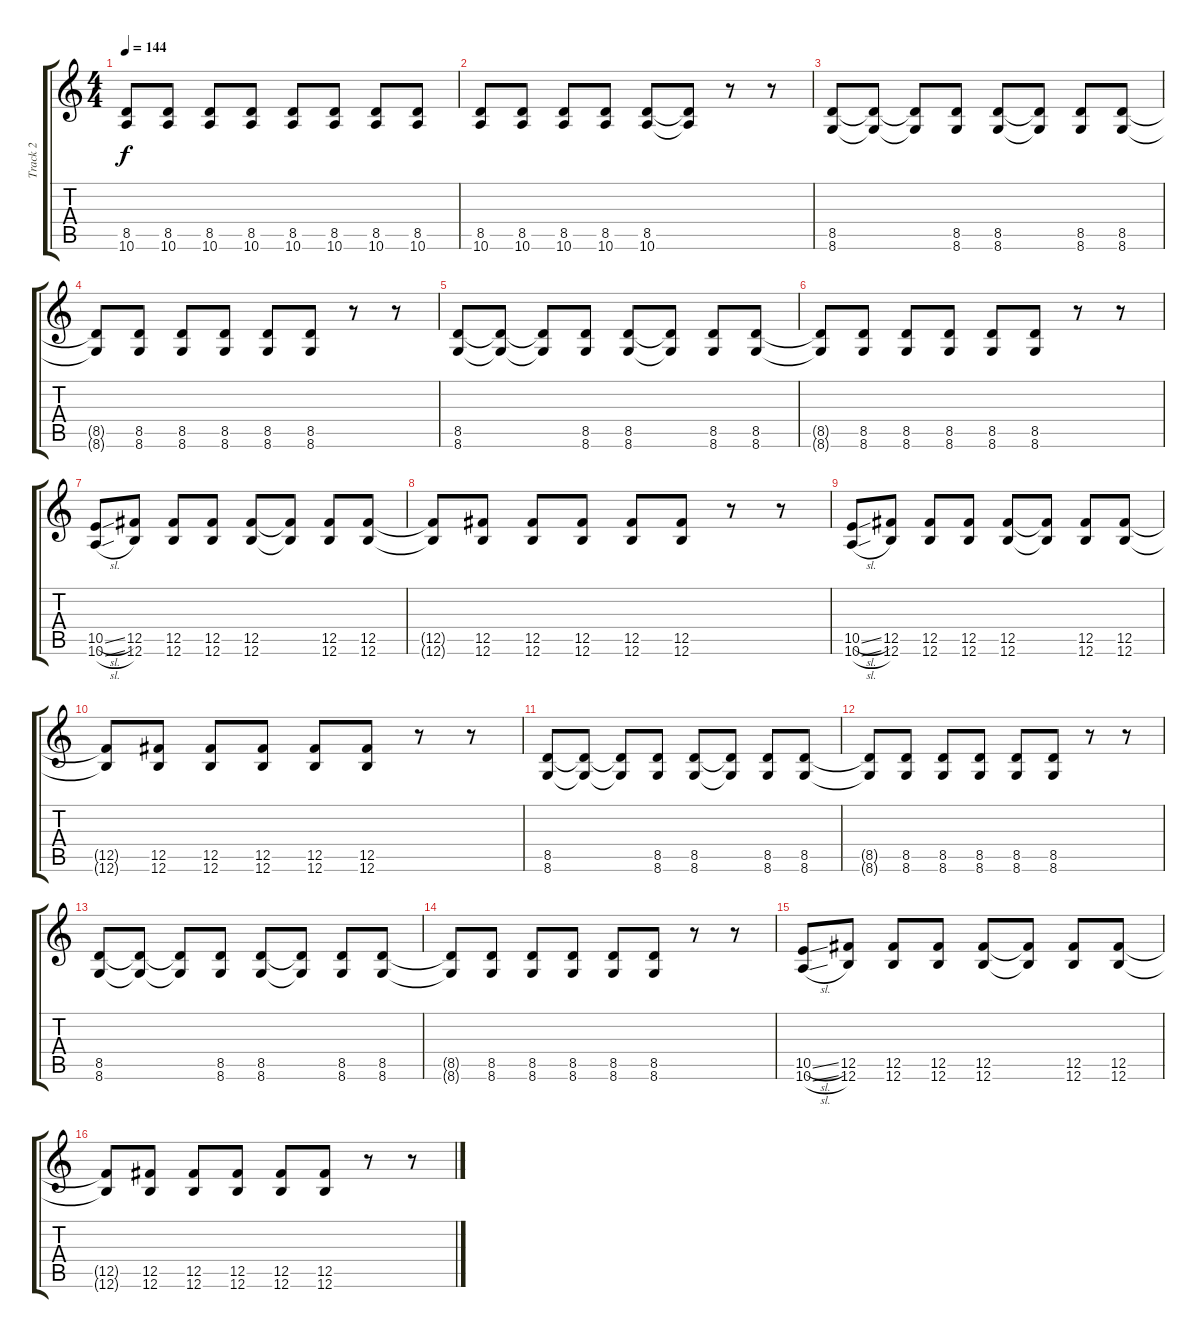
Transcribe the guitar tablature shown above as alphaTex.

\track ("Track 2" "Track 2") {instrument distortionguitar}
\staff {score tabs}
\tuning (Db4 Ab3 E3 B2 Gb2 B1) {hide}
\ts (4 4)
\tempo 144
\clef g2
\ks c
(8.5 10.6).8{dy f} (8.5 10.6).8 (8.5 10.6).8 (8.5 10.6).8 (8.5 10.6).8 (8.5 10.6).8 (8.5 10.6).8 (8.5 10.6).8 |
(8.5 10.6).8 (8.5 10.6).8 (8.5 10.6).8 (8.5 10.6).8 (8.5 10.6).8 (8.5{t} 10.6{t}).8 r.8 r.8 |
(8.5 8.6).8 (8.5{t} 8.6{t}).8 (8.5{t} 8.6{t}).8 (8.5 8.6).8 (8.5 8.6).8 (8.5{t} 8.6{t}).8 (8.5 8.6).8 (8.5 8.6).8 |
(8.5{t} 8.6{t}).8 (8.5 8.6).8 (8.5 8.6).8 (8.5 8.6).8 (8.5 8.6).8 (8.5 8.6).8 r.8 r.8 |
(8.5 8.6).8 (8.5{t} 8.6{t}).8 (8.5{t} 8.6{t}).8 (8.5 8.6).8 (8.5 8.6).8 (8.5{t} 8.6{t}).8 (8.5 8.6).8 (8.5 8.6).8 |
(8.5{t} 8.6{t}).8 (8.5 8.6).8 (8.5 8.6).8 (8.5 8.6).8 (8.5 8.6).8 (8.5 8.6).8 r.8 r.8 |
(10.5{sl} 10.6{sl}).8 (12.5 12.6).8 (12.5 12.6).8 (12.5 12.6).8 (12.5 12.6).8 (12.5{t} 12.6{t}).8 (12.5 12.6).8 (12.5 12.6).8 |
(12.5{t} 12.6{t}).8 (12.5 12.6).8 (12.5 12.6).8 (12.5 12.6).8 (12.5 12.6).8 (12.5 12.6).8 r.8 r.8 |
(10.5{sl} 10.6{sl}).8 (12.5 12.6).8 (12.5 12.6).8 (12.5 12.6).8 (12.5 12.6).8 (12.5{t} 12.6{t}).8 (12.5 12.6).8 (12.5 12.6).8 |
(12.5{t} 12.6{t}).8 (12.5 12.6).8 (12.5 12.6).8 (12.5 12.6).8 (12.5 12.6).8 (12.5 12.6).8 r.8 r.8 |
(8.5 8.6).8 (8.5{t} 8.6{t}).8 (8.5{t} 8.6{t}).8 (8.5 8.6).8 (8.5 8.6).8 (8.5{t} 8.6{t}).8 (8.5 8.6).8 (8.5 8.6).8 |
(8.5{t} 8.6{t}).8 (8.5 8.6).8 (8.5 8.6).8 (8.5 8.6).8 (8.5 8.6).8 (8.5 8.6).8 r.8 r.8 |
(8.5 8.6).8 (8.5{t} 8.6{t}).8 (8.5{t} 8.6{t}).8 (8.5 8.6).8 (8.5 8.6).8 (8.5{t} 8.6{t}).8 (8.5 8.6).8 (8.5 8.6).8 |
(8.5{t} 8.6{t}).8 (8.5 8.6).8 (8.5 8.6).8 (8.5 8.6).8 (8.5 8.6).8 (8.5 8.6).8 r.8 r.8 |
(10.5{sl} 10.6{sl}).8 (12.5 12.6).8 (12.5 12.6).8 (12.5 12.6).8 (12.5 12.6).8 (12.5{t} 12.6{t}).8 (12.5 12.6).8 (12.5 12.6).8 |
(12.5{t} 12.6{t}).8 (12.5 12.6).8 (12.5 12.6).8 (12.5 12.6).8 (12.5 12.6).8 (12.5 12.6).8 r.8 r.8
